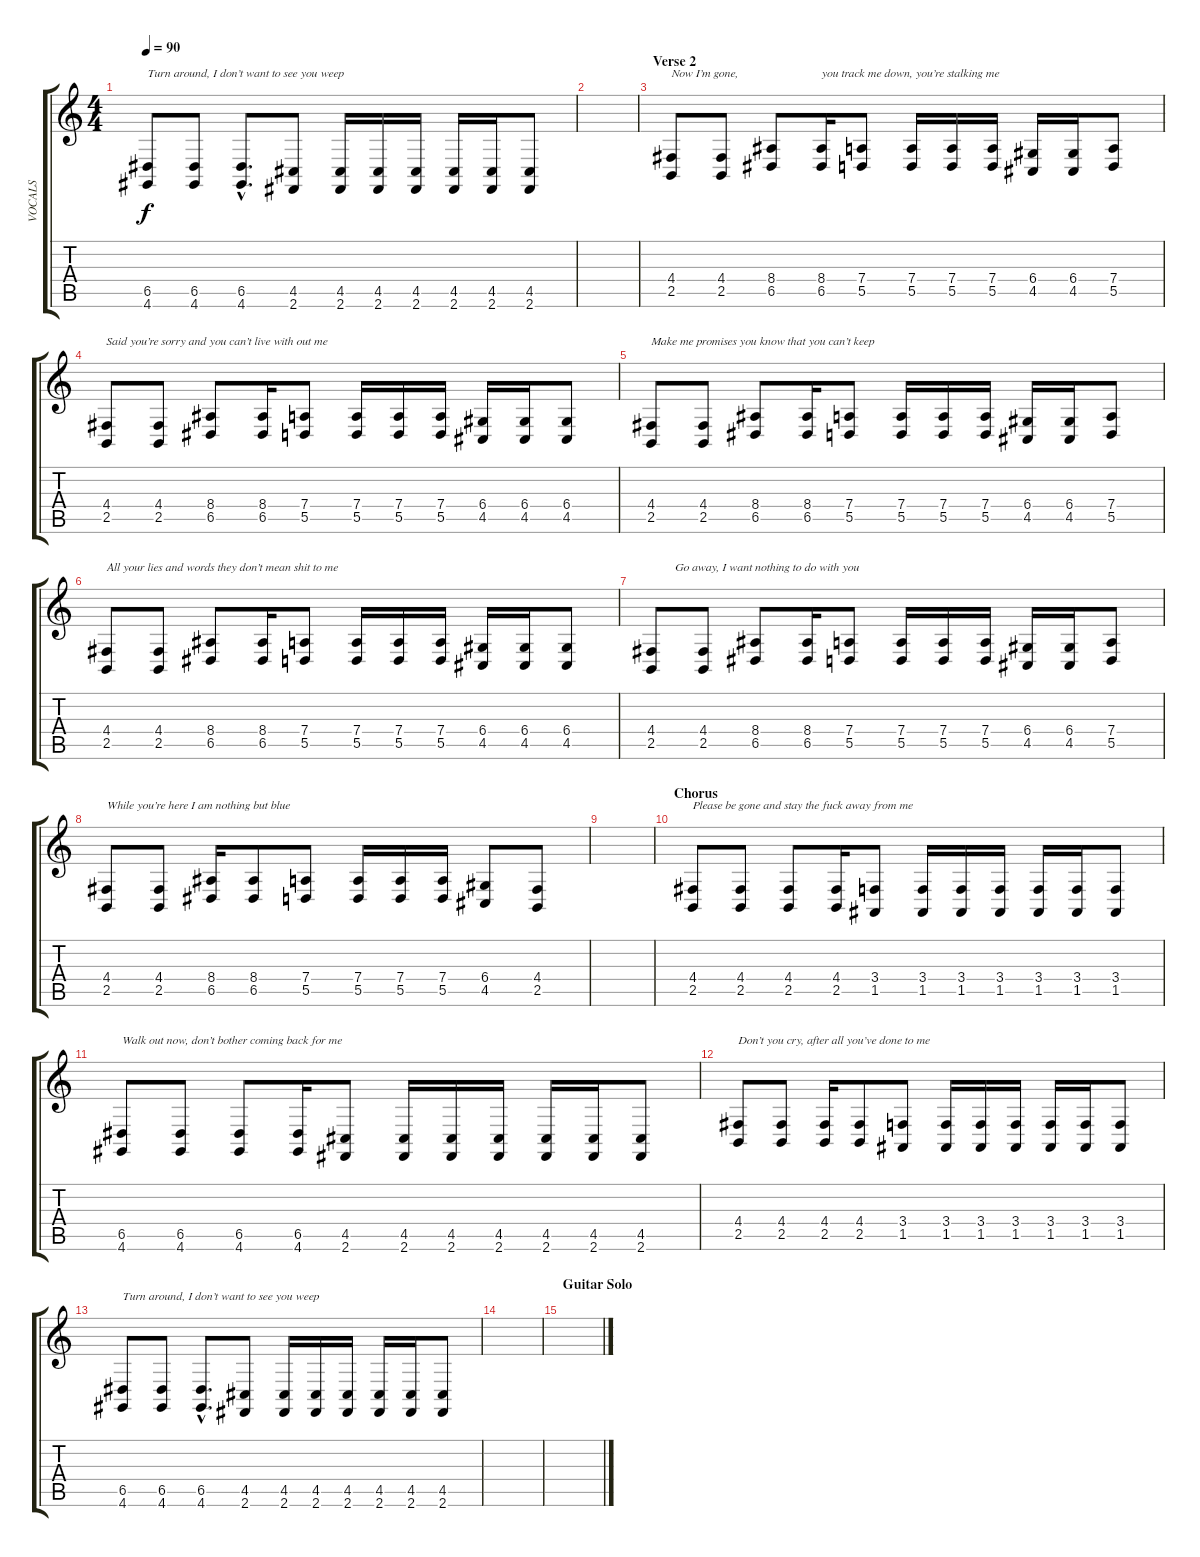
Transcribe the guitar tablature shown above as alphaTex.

\track ("VOCALS" "VOCALS") {instrument shanai}
\staff {score tabs}
\tuning (E4 B3 G3 D3 A2 E2) {hide}
\ts (4 4)
\tempo 90
\clef g2
\ks c
(6.5 4.6).8{txt "Turn around, I don’t want to see you weep" dy f} (6.5 4.6).8 (6.5{hac} 4.6{hac}).8{d} (4.5 2.6).8 (4.5 2.6).16 (4.5 2.6).16 (4.5 2.6).16 (4.5 2.6).16 (4.5 2.6).16 (4.5 2.6).8 |
|
\section ("" "Verse 2")
(4.4 2.5).8{txt "Now I’m gone,"} (4.4 2.5).8 (8.4 6.5).8 (8.4 6.5).16{txt "you track me down, you’re stalking me"} (7.4 5.5).8 (7.4 5.5).16 (7.4 5.5).16 (7.4 5.5).16 (6.4 4.5).16 (6.4 4.5).16 (7.4 5.5).8 |
(4.4 2.5).8{txt "Said you’re sorry and you can’t live with out me"} (4.4 2.5).8 (8.4 6.5).8 (8.4 6.5).16 (7.4 5.5).8 (7.4 5.5).16 (7.4 5.5).16 (7.4 5.5).16 (6.4 4.5).16 (6.4 4.5).16 (6.4 4.5).8 |
(4.4 2.5).8{txt "Make me promises you know that you can’t keep"} (4.4 2.5).8 (8.4 6.5).8 (8.4 6.5).16 (7.4 5.5).8 (7.4 5.5).16 (7.4 5.5).16 (7.4 5.5).16 (6.4 4.5).16 (6.4 4.5).16 (7.4 5.5).8 |
(4.4 2.5).8{txt "All your lies and words they don’t mean shit to me"} (4.4 2.5).8 (8.4 6.5).8 (8.4 6.5).16 (7.4 5.5).8 (7.4 5.5).16 (7.4 5.5).16 (7.4 5.5).16 (6.4 4.5).16 (6.4 4.5).16 (6.4 4.5).8 |
(4.4 2.5).8{txt "        Go away, I want nothing to do with you"} (4.4 2.5).8 (8.4 6.5).8 (8.4 6.5).16 (7.4 5.5).8 (7.4 5.5).16 (7.4 5.5).16 (7.4 5.5).16 (6.4 4.5).16 (6.4 4.5).16 (7.4 5.5).8 |
(4.4 2.5).8{txt "While you’re here I am nothing but blue"} (4.4 2.5).8 (8.4 6.5).16 (8.4 6.5).8 (7.4 5.5).8 (7.4 5.5).16 (7.4 5.5).16 (7.4 5.5).16 (6.4 4.5).8 (4.4 2.5).8 |
|
\section ("" "Chorus")
(4.4 2.5).8{txt "Please be gone and stay the fuck away from me"} (4.4 2.5).8 (4.4 2.5).8 (4.4 2.5).16 (3.4 1.5).8 (3.4 1.5).16 (3.4 1.5).16 (3.4 1.5).16 (3.4 1.5).16 (3.4 1.5).16 (3.4 1.5).8 |
(6.5 4.6).8{txt "Walk out now, don’t bother coming back for me"} (6.5 4.6).8 (6.5 4.6).8 (6.5 4.6).16 (4.5 2.6).8 (4.5 2.6).16 (4.5 2.6).16 (4.5 2.6).16 (4.5 2.6).16 (4.5 2.6).16 (4.5 2.6).8 |
(4.4 2.5).8{txt "Don’t you cry, after all you’ve done to me"} (4.4 2.5).8 (4.4 2.5).16 (4.4 2.5).8 (3.4 1.5).8 (3.4 1.5).16 (3.4 1.5).16 (3.4 1.5).16 (3.4 1.5).16 (3.4 1.5).16 (3.4 1.5).8 |
(6.5 4.6).8{txt "Turn around, I don’t want to see you weep"} (6.5 4.6).8 (6.5{hac} 4.6{hac}).8{d} (4.5 2.6).8 (4.5 2.6).16 (4.5 2.6).16 (4.5 2.6).16 (4.5 2.6).16 (4.5 2.6).16 (4.5 2.6).8 |
|
\section ("" "Guitar Solo")
